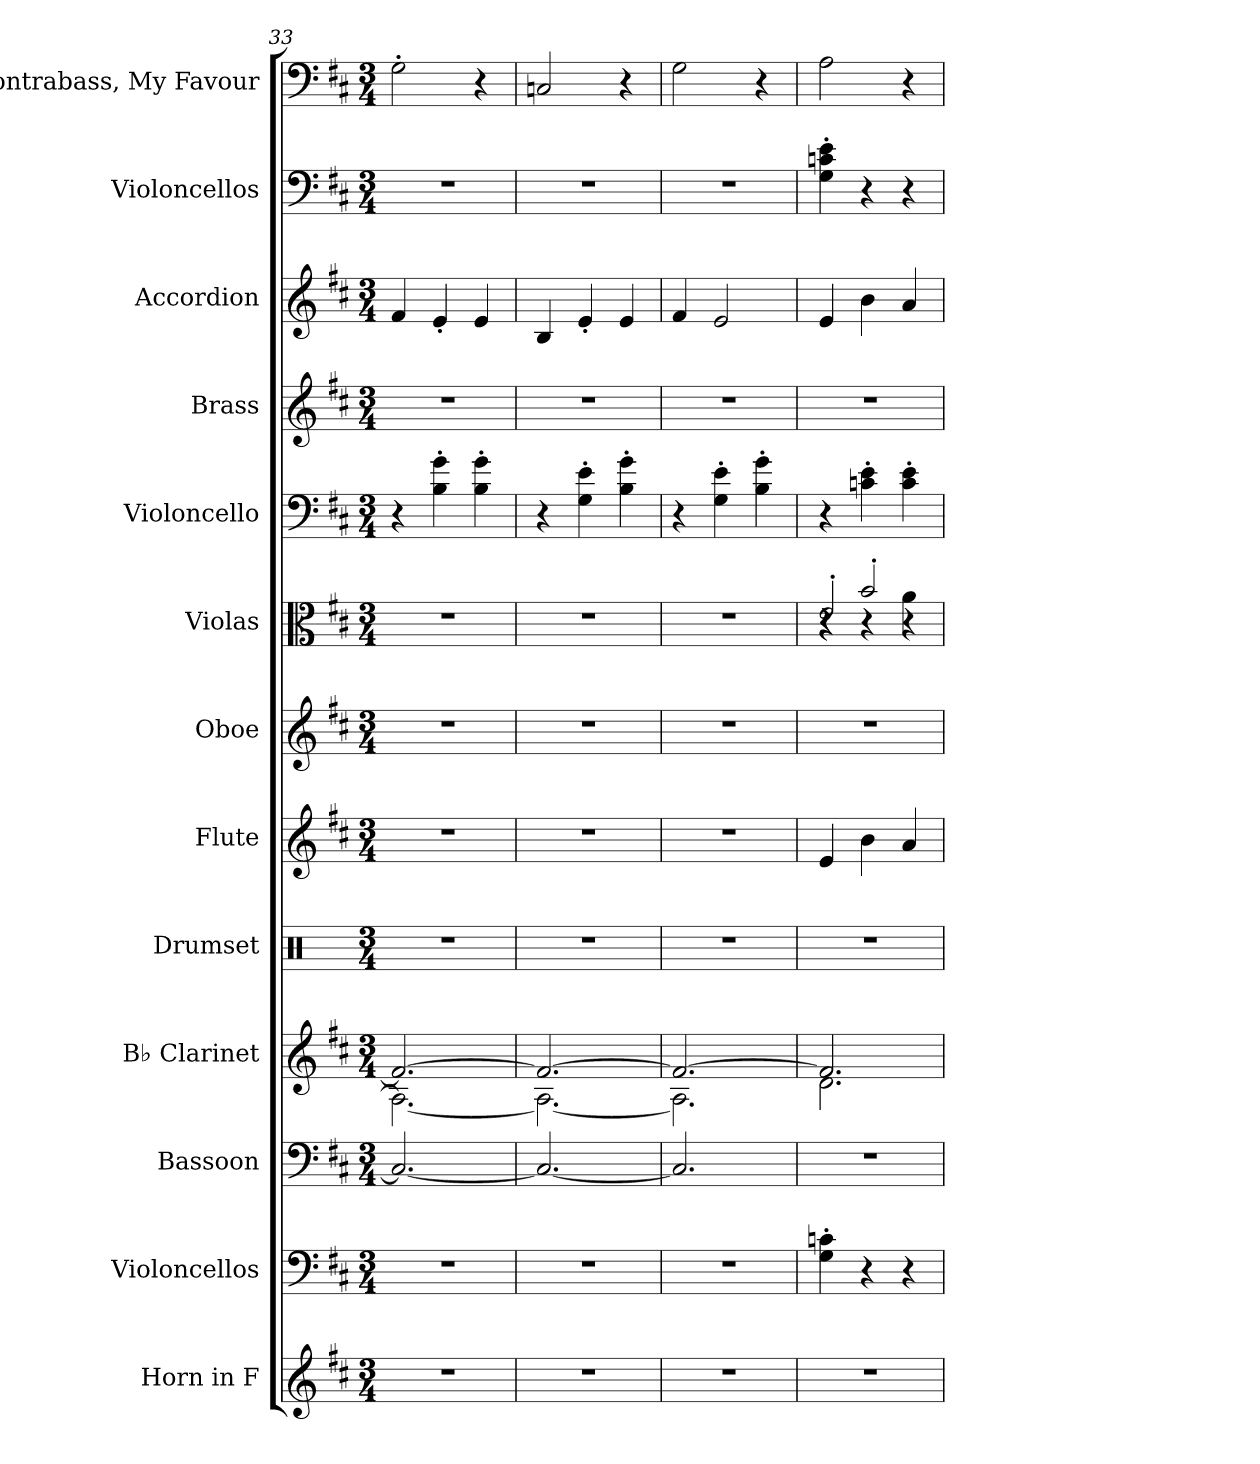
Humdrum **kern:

**kern	**kern	**kern	**kern	**kern	**kern	**kern	**kern	**kern	**kern	**kern	**kern	**kern
*part13	*part12	*part11	*part10	*part9	*part8	*part7	*part6	*part5	*part4	*part3	*part2	*part1
*staff13	*staff12	*staff11	*staff10	*staff9	*staff8	*staff7	*staff6	*staff5	*staff4	*staff3	*staff2	*staff1
*I"Horn in F	*I"Violoncellos	*I"Bassoon	*I"B♭ Clarinet	*I"Drumset	*I"Flute	*I"Oboe	*I"Violas	*I"Violoncello	*I"Brass	*I"Accordion	*I"Violoncellos	*I"Contrabass, My Favour
*	*I'Vcs.	*I'Bsn.	*I'B♭ Cl.	*I'D. Set	*I'Fl.	*I'Ob.	*I'Vlas.	*I'Vc.	*I'Br.	*I'Acc.	*I'Vcs.	*I'Cb.
*clefG2	*clefF4	*clefF4	*clefG2	*clefX	*clefG2	*clefG2	*clefC3	*clefF4	*clefG2	*clefG2	*clefF4	*clefF4
*ITrd4c7	*	*	*ITrd1c2	*	*	*	*	*	*	*	*	*ITrd7c12
*k[f#]	*k[f#c#]	*k[f#c#]	*k[]	*k[]	*k[f#c#]	*k[f#c#]	*k[f#c#]	*k[f#c#]	*k[f#c#]	*k[f#c#]	*k[f#c#]	*k[f#c#]
*M3/4	*M3/4	*M3/4	*M3/4	*M3/4	*M3/4	*M3/4	*M3/4	*M3/4	*M3/4	*M3/4	*M3/4	*M3/4
=33	=33	=33	=33	=33	=33	=33	=33	=33	=33	=33	=33	=33
*	*	*	*^	*	*	*	*	*	*	*	*	*
2.r	2.r	2.Cn/_	2.e/_	2.G\_	2.r	2.r	2.r	2.r	4r	2.r	4f#/	2.r	2GG'\
.	.	.	.	.	.	.	.	.	4B\' 4g\'	.	4e'/	.	.
.	.	.	.	.	.	.	.	.	4B\' 4g\'	.	4e/	.	4r
=34	=34	=34	=34	=34	=34	=34	=34	=34	=34	=34	=34	=34	=34
2.r	2.r	2.C/_	2.e/_	2.G\_	2.r	2.r	2.r	2.r	4r	2.r	4B/	2.r	2CCn/
.	.	.	.	.	.	.	.	.	4G\' 4e\'	.	4e'/	.	.
.	.	.	.	.	.	.	.	.	4B\' 4g\'	.	4e/	.	4r
=35	=35	=35	=35	=35	=35	=35	=35	=35	=35	=35	=35	=35	=35
2.r	2.r	2.C/]	2.e/_	2.G\]	2.r	2.r	2.r	2.r	4r	2.r	4f#/	2.r	2GG\
.	.	.	.	.	.	.	.	.	4G\' 4e\'	.	2e/	.	.
.	.	.	.	.	.	.	.	.	4B\' 4g\'	.	.	.	4r
=36	=36	=36	=36	=36	=36	=36	=36	=36	=36	=36	=36	=36	=36
*	*	*	*	*	*	*	*	*^	*	*	*	*	*
*	*	*	*	*	*	*	*	*	*^	*	*	*	*	*
2.r	4G\' 4cn\'	2.r	2.e/]	2.c\	2.r	4e/	2.r	4r	4r	2e'/	4r	2.r	4e/	4G\' 4cn\' 4e\'	2AA\
.	4r	.	.	.	.	4b\	.	2b'/	4r	.	4cn\' 4e\'	.	4b\	4r	.
.	4r	.	.	.	.	4a/	.	.	4a\	4r	4c\' 4e\'	.	4a/	4r	4r
*	*	*	*v	*v	*	*	*	*v	*v	*v	*	*	*	*	*
=	=	=	=	=	=	=	=	=	=	=	=	=
*-	*-	*-	*-	*-	*-	*-	*-	*-	*-	*-	*-	*-
